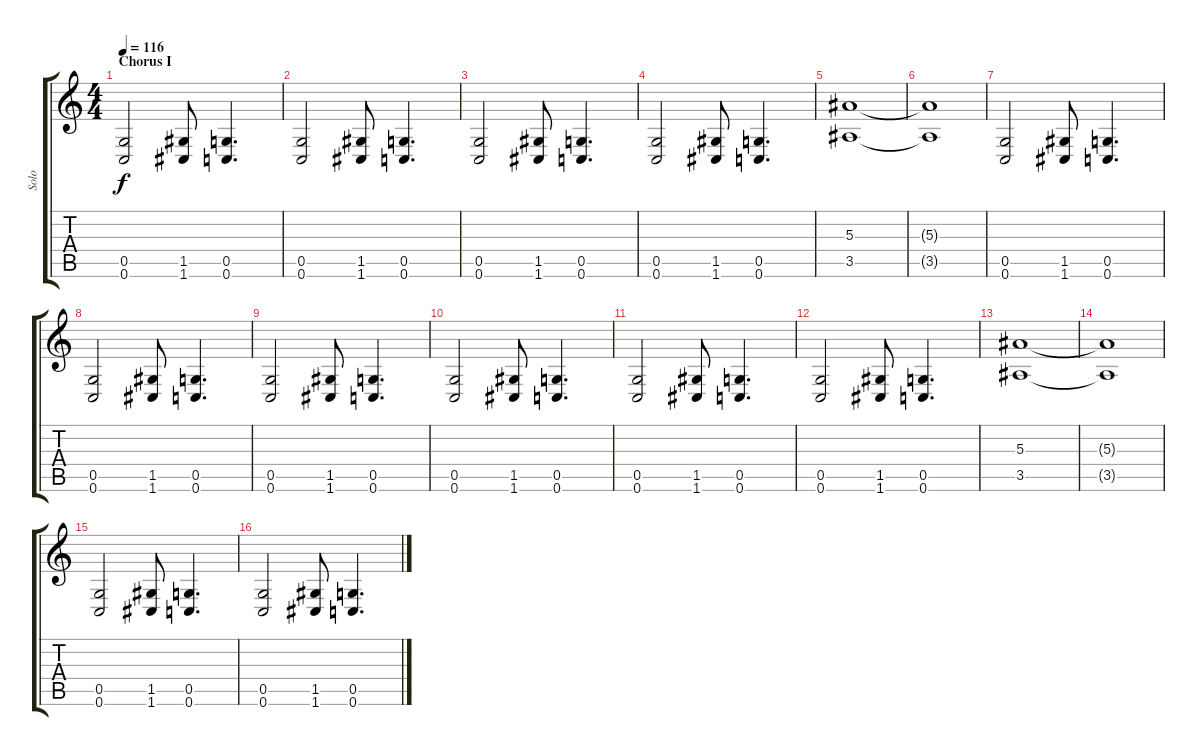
\track ("Solo" "Solo") {instrument distortionguitar}
\staff {score tabs}
\tuning (D4 A3 F3 C3 G2 C2) {hide}
\ts (4 4)
\section ("" "Chorus I")
\tempo 116
\clef g2
\ks c
(0.5 0.6).2{dy f} (1.5 1.6).8 (0.5 0.6).4{d} |
(0.5 0.6).2 (1.5 1.6).8 (0.5 0.6).4{d} |
(0.5 0.6).2 (1.5 1.6).8 (0.5 0.6).4{d} |
(0.5 0.6).2 (1.5 1.6).8 (0.5 0.6).4{d} |
(5.3 3.5).1 |
(5.3{t} 3.5{t}).1 |
(0.5 0.6).2 (1.5 1.6).8 (0.5 0.6).4{d} |
(0.5 0.6).2 (1.5 1.6).8 (0.5 0.6).4{d} |
(0.5 0.6).2 (1.5 1.6).8 (0.5 0.6).4{d} |
(0.5 0.6).2 (1.5 1.6).8 (0.5 0.6).4{d} |
(0.5 0.6).2 (1.5 1.6).8 (0.5 0.6).4{d} |
(0.5 0.6).2 (1.5 1.6).8 (0.5 0.6).4{d} |
(5.3 3.5).1 |
(5.3{t} 3.5{t}).1 |
(0.5 0.6).2 (1.5 1.6).8 (0.5 0.6).4{d} |
(0.5 0.6).2 (1.5 1.6).8 (0.5 0.6).4{d}
